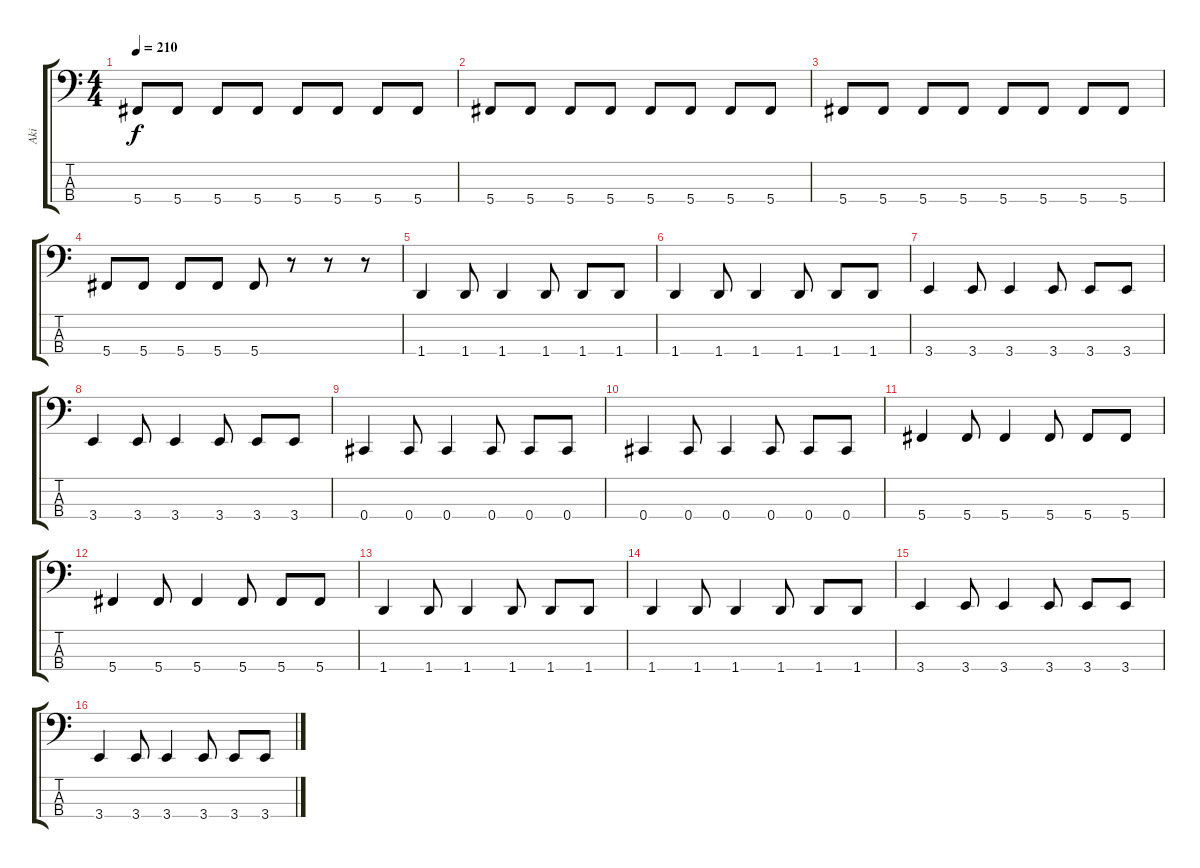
\track ("Aki" "Aki") {instrument electricbasspick}
\staff {score tabs}
\tuning (Gb2 Db2 Ab1 Db1) {hide}
\ts (4 4)
\tempo 210
\clef f4
\ks c
5.4.8{dy f} 5.4.8 5.4.8 5.4.8 5.4.8 5.4.8 5.4.8 5.4.8 |
5.4.8 5.4.8 5.4.8 5.4.8 5.4.8 5.4.8 5.4.8 5.4.8 |
5.4.8 5.4.8 5.4.8 5.4.8 5.4.8 5.4.8 5.4.8 5.4.8 |
5.4.8 5.4.8 5.4.8 5.4.8 5.4.8 r.8 r.8 r.8 |
1.4.4 1.4.8 1.4.4 1.4.8 1.4.8 1.4.8 |
1.4.4 1.4.8 1.4.4 1.4.8 1.4.8 1.4.8 |
3.4.4 3.4.8 3.4.4 3.4.8 3.4.8 3.4.8 |
3.4.4 3.4.8 3.4.4 3.4.8 3.4.8 3.4.8 |
0.4.4 0.4.8 0.4.4 0.4.8 0.4.8 0.4.8 |
0.4.4 0.4.8 0.4.4 0.4.8 0.4.8 0.4.8 |
5.4.4 5.4.8 5.4.4 5.4.8 5.4.8 5.4.8 |
5.4.4 5.4.8 5.4.4 5.4.8 5.4.8 5.4.8 |
1.4.4 1.4.8 1.4.4 1.4.8 1.4.8 1.4.8 |
1.4.4 1.4.8 1.4.4 1.4.8 1.4.8 1.4.8 |
3.4.4 3.4.8 3.4.4 3.4.8 3.4.8 3.4.8 |
3.4.4 3.4.8 3.4.4 3.4.8 3.4.8 3.4.8
